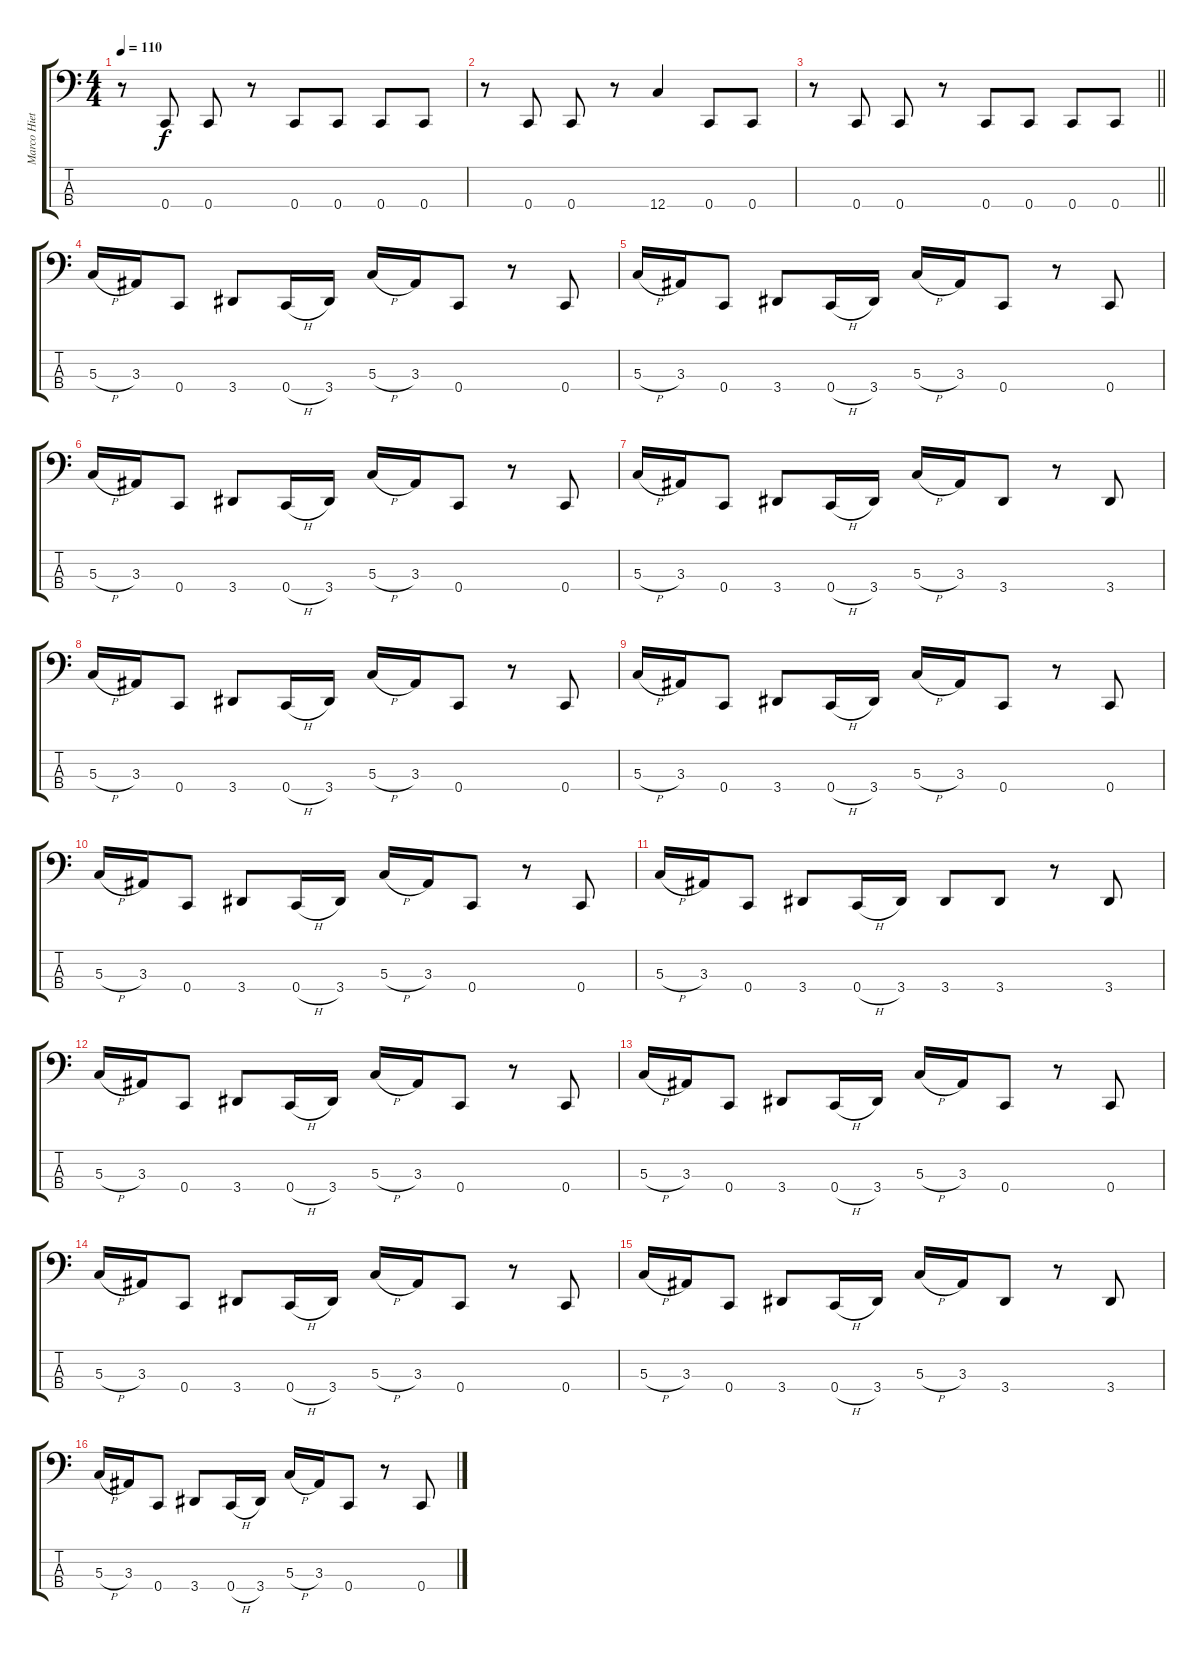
\track ("Marco Hietala" "Marco Hiet") {instrument electricbasspick}
\staff {score tabs}
\tuning (F2 C2 G1 C1) {hide}
\ts (4 4)
\tempo 110
\clef f4
\ks c
r.8{dy f} 0.4.8 0.4.8 r.8 0.4.8 0.4.8 0.4.8 0.4.8 |
r.8 0.4.8 0.4.8 r.8 12.4.4 0.4.8 0.4.8 |
\barLineRight lightlight
r.8 0.4.8 0.4.8 r.8 0.4.8 0.4.8 0.4.8 0.4.8 |
\section ("" "")
5.3{h}.16 3.3.16 0.4.8 3.4.8 0.4{h}.16 3.4.16 5.3{h}.16 3.3.16 0.4.8 r.8 0.4.8 |
5.3{h}.16 3.3.16 0.4.8 3.4.8 0.4{h}.16 3.4.16 5.3{h}.16 3.3.16 0.4.8 r.8 0.4.8 |
5.3{h}.16 3.3.16 0.4.8 3.4.8 0.4{h}.16 3.4.16 5.3{h}.16 3.3.16 0.4.8 r.8 0.4.8 |
5.3{h}.16 3.3.16 0.4.8 3.4.8 0.4{h}.16 3.4.16 5.3{h}.16 3.3.16 3.4.8 r.8 3.4.8 |
5.3{h}.16 3.3.16 0.4.8 3.4.8 0.4{h}.16 3.4.16 5.3{h}.16 3.3.16 0.4.8 r.8 0.4.8 |
5.3{h}.16 3.3.16 0.4.8 3.4.8 0.4{h}.16 3.4.16 5.3{h}.16 3.3.16 0.4.8 r.8 0.4.8 |
5.3{h}.16 3.3.16 0.4.8 3.4.8 0.4{h}.16 3.4.16 5.3{h}.16 3.3.16 0.4.8 r.8 0.4.8 |
5.3{h}.16 3.3.16 0.4.8 3.4.8 0.4{h}.16 3.4.16 3.4.8 3.4.8 r.8 3.4.8 |
5.3{h}.16 3.3.16 0.4.8 3.4.8 0.4{h}.16 3.4.16 5.3{h}.16 3.3.16 0.4.8 r.8 0.4.8 |
5.3{h}.16 3.3.16 0.4.8 3.4.8 0.4{h}.16 3.4.16 5.3{h}.16 3.3.16 0.4.8 r.8 0.4.8 |
5.3{h}.16 3.3.16 0.4.8 3.4.8 0.4{h}.16 3.4.16 5.3{h}.16 3.3.16 0.4.8 r.8 0.4.8 |
5.3{h}.16 3.3.16 0.4.8 3.4.8 0.4{h}.16 3.4.16 5.3{h}.16 3.3.16 3.4.8 r.8 3.4.8 |
5.3{h}.16 3.3.16 0.4.8 3.4.8 0.4{h}.16 3.4.16 5.3{h}.16 3.3.16 0.4.8 r.8 0.4.8
